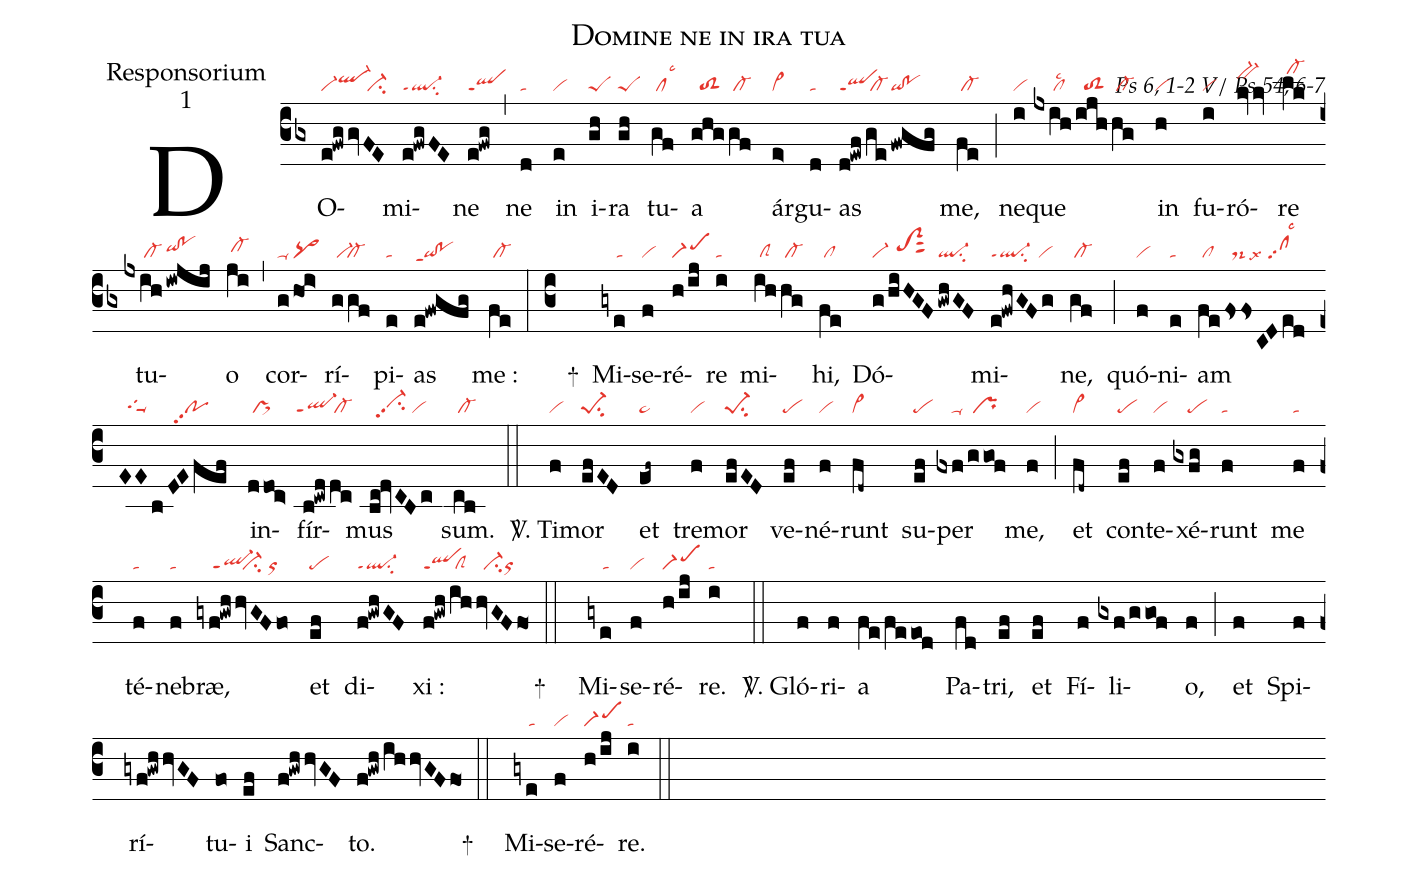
name:Domine ne in ira tua;
office-part:Responsorium;
mode:1;
commentary:Ps 6, 1-2 V/ Ps 54, 6-7;
nabc-lines:1;
%%
(cb3)DO(e!fwggvFE|vi-ql-hi`ci-)mi(e!fwgFE|ql-ppt1su2)ne(e!fwg|qlppt1) (,) ne(d|ta) in(e|vi) i(gh|peS)ra(gh|peS) tu(gf|/cllsc3)a(ghg|//toS2|gf|/cl-) ár(e>|vi>)gu(d|ta)as(d!ewf|qlppt1|/ge|/cl-|!fwgfg|qi!po) me,(fe|/cl-) (;) ne(i|vi)que(jxih|/////cllsc2|/ijh|//toS2|hg|/cl-) in(h|vi) fu(i|vi)ró(kvkv|bv-hj)re(lk|/cl-hl) tu(jxih|/////cl-|!iwjij|qihh!pohh)o(ji|/cl-hh) (,) cor(g|ta-|!ho!i>|pq>)rí(g|/vi-|gf|cl-)pi(e|ta)as(e!fwgfg|qi!poppt1) me :(fe|/cl-) (:) (c3)
+() Mi(gye|////ta)se(f|vi)ré(h/ij|scM1)re(i|ta) mi(ih|/clS|hg|/cl-)hi,(fe|/cl) Dó(g|vi-|/hiHGF|//toS2hhsut2|/gwhGF|ql-su2)mi(e!fwhGFg|ql-ppt1su2/vi)ne,(gf|/cl-) (;) quó(f|vi)ni(e|ta)am(fe|/cl|fss|//ds-lsx6|CDed|///sflsc3|EEb|//tgS-|/DEfef|//popp2) in(ddoc>|/pr>)fír(b!cwd|``ql-ppt1|dc|/cl-)mus(bc!dvCBc|//vi-hhpp2su2/vi) sum.(cb|/cl-) (::)

<sp>V/</sp>. Ti(f|vi)mor(efED|pe-1su2) et(ef~|pe~) tre(f|vi)mor(efED|pe-1su2) ve(ef|pe)né(f|vi)runt(fd~|cl~) su(ef|pe)per(fxf|////ta-|/ggof|/pr) me,(f|vi) (;) et(fd~|cl~) con(ef|pe)te(f|vi)xé(gxfg|////pe)runt(f|ta) me(f|ta) té(f|ta)ne(f|ta)bræ,(gyf!gwh|////ql-ppt1|hvGFfo|//vi-su2/or) et(ef|pe) di(f!gwhGF|ql-ppt1su2)xi :(f!gwh|qlppt1|/ih|/clS|hvGFfo|//vi-su2or) (::)
+() Mi(gye|////ta)se(f|vi)ré(h/ij|scM1)re.(i|ta) (::)

<sp>V/</sp>. Gló(f)ri(f)a(fe/feeod) Pa(fd)tri,(ef) et(ef) Fí(f)li(gxf/ggof)o,(f) (;) et(f) Spi(f)rí(gyf!gwhhvGF)tu(fo)i(ef) Sanc(f!gwhhvGF)to.(f!gwh/ihhvGFfo) (::)
+() Mi(gye|////ta)se(f|vi)ré(h/ij|scM1)re.(i|ta) (::)
